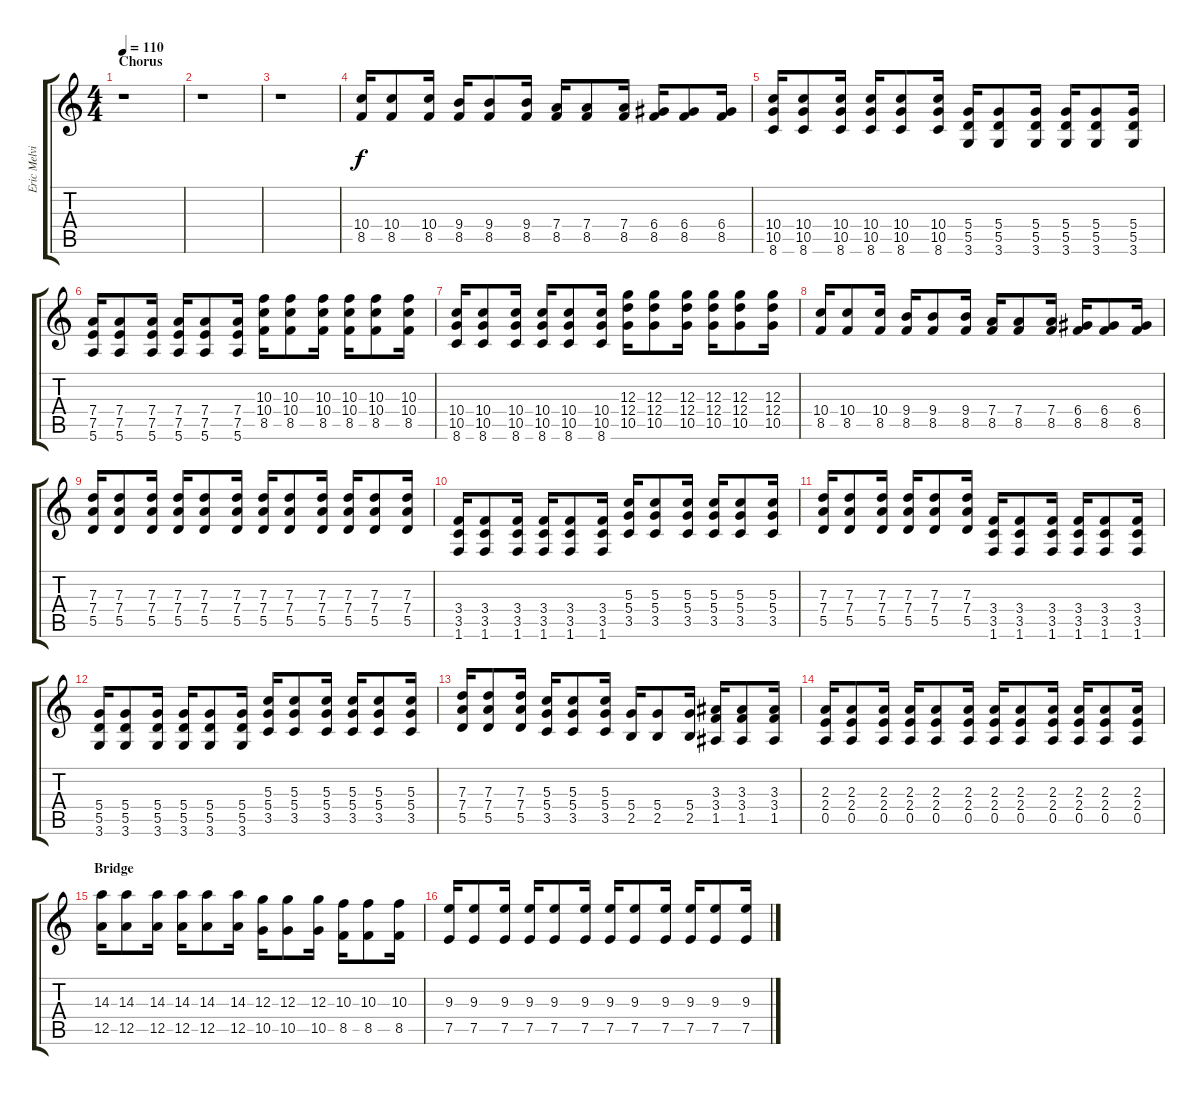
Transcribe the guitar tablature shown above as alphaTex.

\track ("Eric Melvin" "Eric Melvi") {instrument distortionguitar}
\staff {score tabs}
\tuning (E4 B3 G3 D3 A2 E2) {hide}
\ts (4 4)
\section ("" "Chorus")
\tempo 110
\clef g2
\ks c
r.1{dy f} |
r.1 |
r.1 |
(10.4 8.5).16 (10.4 8.5).8 (10.4 8.5).16 (9.4 8.5).16 (9.4 8.5).8 (9.4 8.5).16 (7.4 8.5).16 (7.4 8.5).8 (7.4 8.5).16 (6.4 8.5).16 (6.4 8.5).8 (6.4 8.5).16 |
(10.4 10.5 8.6).16 (10.4 10.5 8.6).8 (10.4 10.5 8.6).16 (10.4 10.5 8.6).16 (10.4 10.5 8.6).8 (10.4 10.5 8.6).16 (5.4 5.5 3.6).16 (5.4 5.5 3.6).8 (5.4 5.5 3.6).16 (5.4 5.5 3.6).16 (5.4 5.5 3.6).8 (5.4 5.5 3.6).16 |
(7.4 7.5 5.6).16 (7.4 7.5 5.6).8 (7.4 7.5 5.6).16 (7.4 7.5 5.6).16 (7.4 7.5 5.6).8 (7.4 7.5 5.6).16 (10.3 10.4 8.5).16 (10.3 10.4 8.5).8 (10.3 10.4 8.5).16 (10.3 10.4 8.5).16 (10.3 10.4 8.5).8 (10.3 10.4 8.5).16 |
(10.4 10.5 8.6).16 (10.4 10.5 8.6).8 (10.4 10.5 8.6).16 (10.4 10.5 8.6).16 (10.4 10.5 8.6).8 (10.4 10.5 8.6).16 (12.3 12.4 10.5).16 (12.3 12.4 10.5).8 (12.3 12.4 10.5).16 (12.3 12.4 10.5).16 (12.3 12.4 10.5).8 (12.3 12.4 10.5).16 |
(10.4 8.5).16 (10.4 8.5).8 (10.4 8.5).16 (9.4 8.5).16 (9.4 8.5).8 (9.4 8.5).16 (7.4 8.5).16 (7.4 8.5).8 (7.4 8.5).16 (6.4 8.5).16 (6.4 8.5).8 (6.4 8.5).16 |
(7.3 7.4 5.5).16 (7.3 7.4 5.5).8 (7.3 7.4 5.5).16 (7.3 7.4 5.5).16 (7.3 7.4 5.5).8 (7.3 7.4 5.5).16 (7.3 7.4 5.5).16 (7.3 7.4 5.5).8 (7.3 7.4 5.5).16 (7.3 7.4 5.5).16 (7.3 7.4 5.5).8 (7.3 7.4 5.5).16 |
(3.4 3.5 1.6).16 (3.4 3.5 1.6).8 (3.4 3.5 1.6).16 (3.4 3.5 1.6).16 (3.4 3.5 1.6).8 (3.4 3.5 1.6).16 (5.3 5.4 3.5).16 (5.3 5.4 3.5).8 (5.3 5.4 3.5).16 (5.3 5.4 3.5).16 (5.3 5.4 3.5).8 (5.3 5.4 3.5).16 |
(7.3 7.4 5.5).16 (7.3 7.4 5.5).8 (7.3 7.4 5.5).16 (7.3 7.4 5.5).16 (7.3 7.4 5.5).8 (7.3 7.4 5.5).16 (3.4 3.5 1.6).16 (3.4 3.5 1.6).8 (3.4 3.5 1.6).16 (3.4 3.5 1.6).16 (3.4 3.5 1.6).8 (3.4 3.5 1.6).16 |
(5.4 5.5 3.6).16 (5.4 5.5 3.6).8 (5.4 5.5 3.6).16 (5.4 5.5 3.6).16 (5.4 5.5 3.6).8 (5.4 5.5 3.6).16 (5.3 5.4 3.5).16 (5.3 5.4 3.5).8 (5.3 5.4 3.5).16 (5.3 5.4 3.5).16 (5.3 5.4 3.5).8 (5.3 5.4 3.5).16 |
(7.3 7.4 5.5).16 (7.3 7.4 5.5).8 (7.3 7.4 5.5).16 (5.3 5.4 3.5).16 (5.3 5.4 3.5).8 (5.3 5.4 3.5).16 (5.4 2.5).16 (5.4 2.5).8 (5.4 2.5).16 (3.3 3.4 1.5).16 (3.3 3.4 1.5).8 (3.3 3.4 1.5).16 |
(2.3 2.4 0.5).16 (2.3 2.4 0.5).8 (2.3 2.4 0.5).16 (2.3 2.4 0.5).16 (2.3 2.4 0.5).8 (2.3 2.4 0.5).16 (2.3 2.4 0.5).16 (2.3 2.4 0.5).8 (2.3 2.4 0.5).16 (2.3 2.4 0.5).16 (2.3 2.4 0.5).8 (2.3 2.4 0.5).16 |
\section ("" "Bridge")
(14.3 12.5).16 (14.3 12.5).8 (14.3 12.5).16 (14.3 12.5).16 (14.3 12.5).8 (14.3 12.5).16 (12.3 10.5).16 (12.3 10.5).8 (12.3 10.5).16 (10.3 8.5).16 (10.3 8.5).8 (10.3 8.5).16 |
(9.3 7.5).16 (9.3 7.5).8 (9.3 7.5).16 (9.3 7.5).16 (9.3 7.5).8 (9.3 7.5).16 (9.3 7.5).16 (9.3 7.5).8 (9.3 7.5).16 (9.3 7.5).16 (9.3 7.5).8 (9.3 7.5).16
